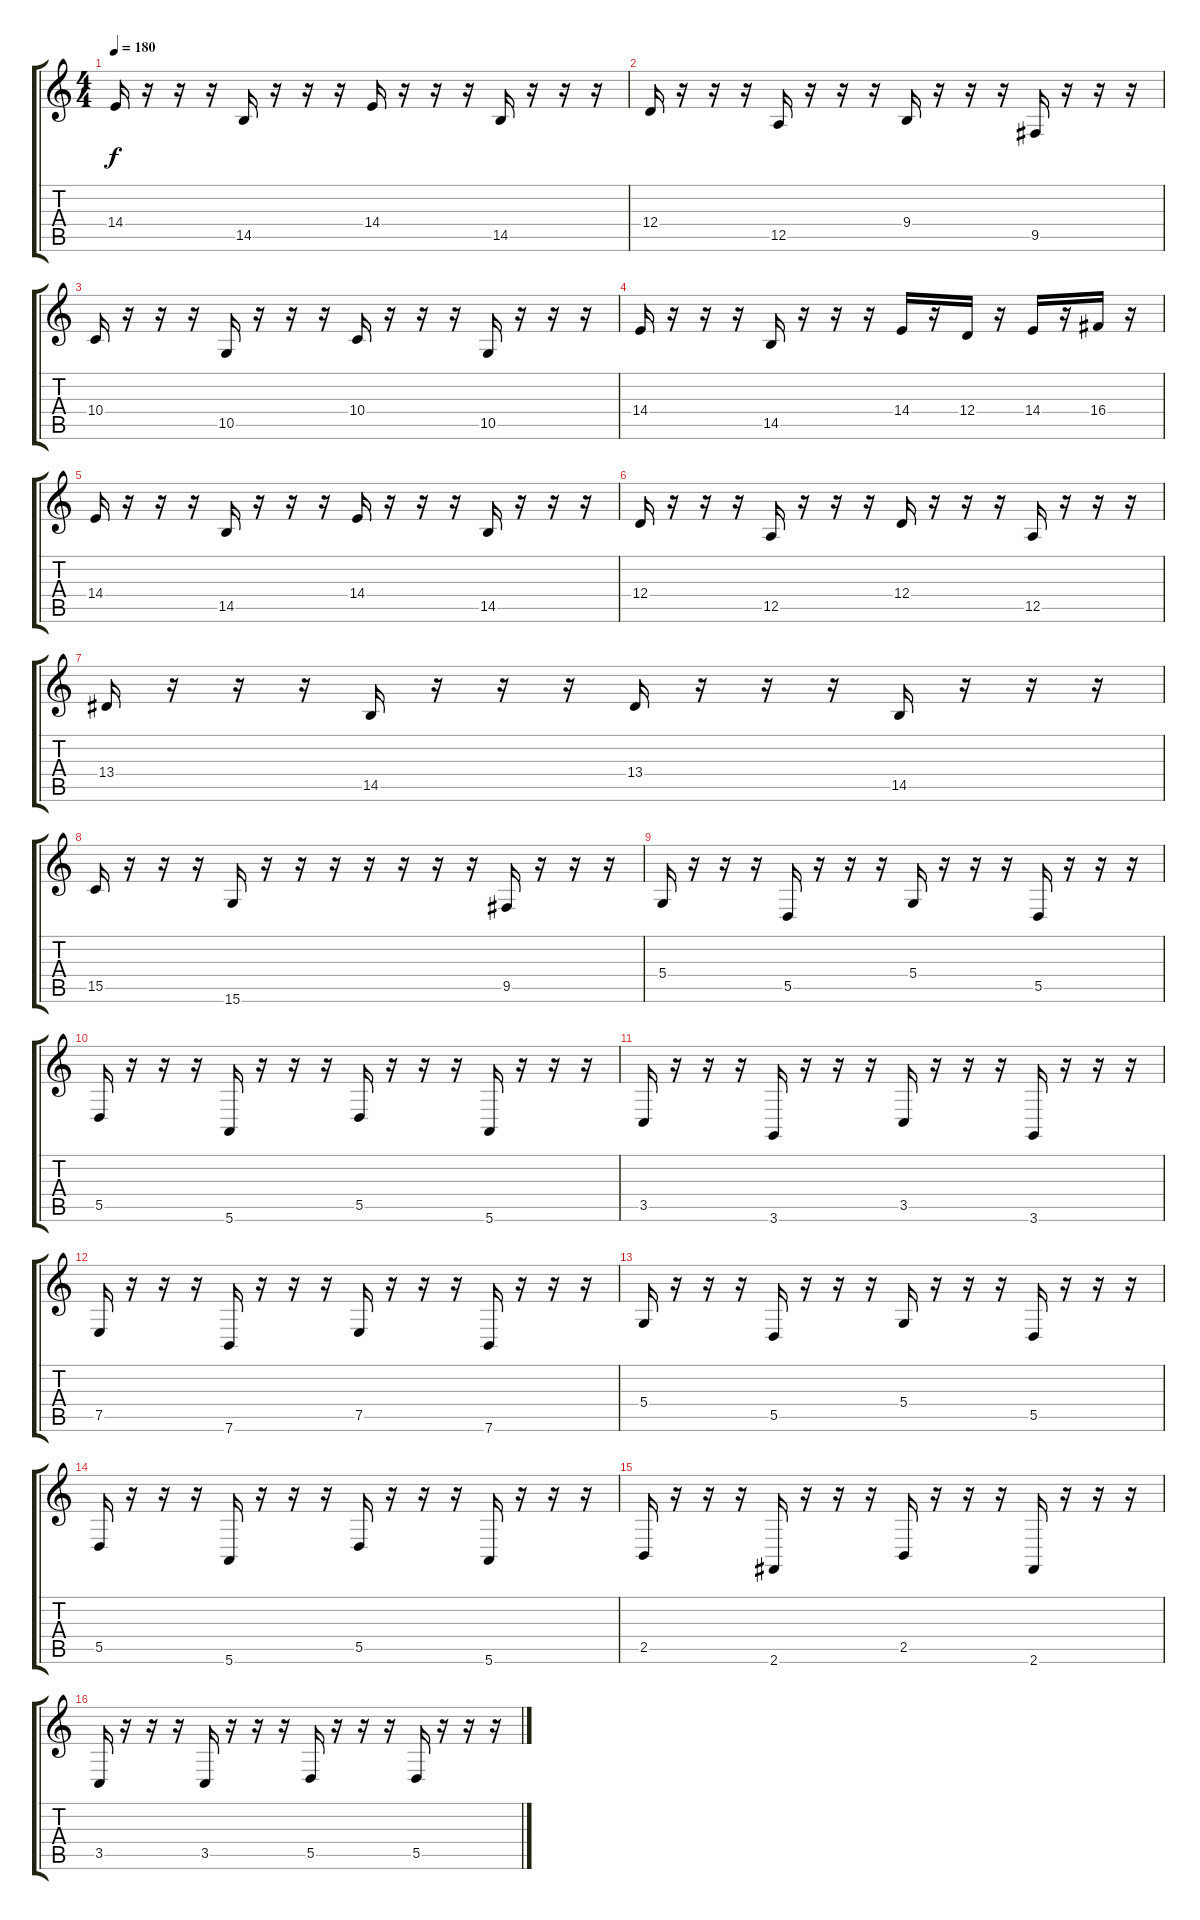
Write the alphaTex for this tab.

\track "" {instrument stringensemble1}
\staff {score tabs}
\tuning (E4 B3 G3 D3 A2 E2) {hide}
\ts (4 4)
\tempo 180
\clef g2
\ks c
14.4.16{dy f} r.16 r.16 r.16 14.5.16 r.16 r.16 r.16 14.4.16 r.16 r.16 r.16 14.5.16 r.16 r.16 r.16 |
12.4.16 r.16 r.16 r.16 12.5.16 r.16 r.16 r.16 9.4.16 r.16 r.16 r.16 9.5.16 r.16 r.16 r.16 |
10.4.16 r.16 r.16 r.16 10.5.16 r.16 r.16 r.16 10.4.16 r.16 r.16 r.16 10.5.16 r.16 r.16 r.16 |
14.4.16 r.16 r.16 r.16 14.5.16 r.16 r.16 r.16 14.4.16 r.16 12.4.16 r.16 14.4.16 r.16 16.4.16 r.16 |
14.4.16 r.16 r.16 r.16 14.5.16 r.16 r.16 r.16 14.4.16 r.16 r.16 r.16 14.5.16 r.16 r.16 r.16 |
12.4.16 r.16 r.16 r.16 12.5.16 r.16 r.16 r.16 12.4.16 r.16 r.16 r.16 12.5.16 r.16 r.16 r.16 |
13.4.16 r.16 r.16 r.16 14.5.16 r.16 r.16 r.16 13.4.16 r.16 r.16 r.16 14.5.16 r.16 r.16 r.16 |
15.5.16 r.16 r.16 r.16 15.6.16 r.16 r.16 r.16 r.16 r.16 r.16 r.16 9.5.16 r.16 r.16 r.16 |
5.4.16 r.16 r.16 r.16 5.5.16 r.16 r.16 r.16 5.4.16 r.16 r.16 r.16 5.5.16 r.16 r.16 r.16 |
5.5.16 r.16 r.16 r.16 5.6.16 r.16 r.16 r.16 5.5.16 r.16 r.16 r.16 5.6.16 r.16 r.16 r.16 |
3.5.16 r.16 r.16 r.16 3.6.16 r.16 r.16 r.16 3.5.16 r.16 r.16 r.16 3.6.16 r.16 r.16 r.16 |
7.5.16 r.16 r.16 r.16 7.6.16 r.16 r.16 r.16 7.5.16 r.16 r.16 r.16 7.6.16 r.16 r.16 r.16 |
5.4.16 r.16 r.16 r.16 5.5.16 r.16 r.16 r.16 5.4.16 r.16 r.16 r.16 5.5.16 r.16 r.16 r.16 |
5.5.16 r.16 r.16 r.16 5.6.16 r.16 r.16 r.16 5.5.16 r.16 r.16 r.16 5.6.16 r.16 r.16 r.16 |
2.5.16 r.16 r.16 r.16 2.6.16 r.16 r.16 r.16 2.5.16 r.16 r.16 r.16 2.6.16 r.16 r.16 r.16 |
3.5.16 r.16 r.16 r.16 3.5.16 r.16 r.16 r.16 5.5.16 r.16 r.16 r.16 5.5.16 r.16 r.16 r.16
